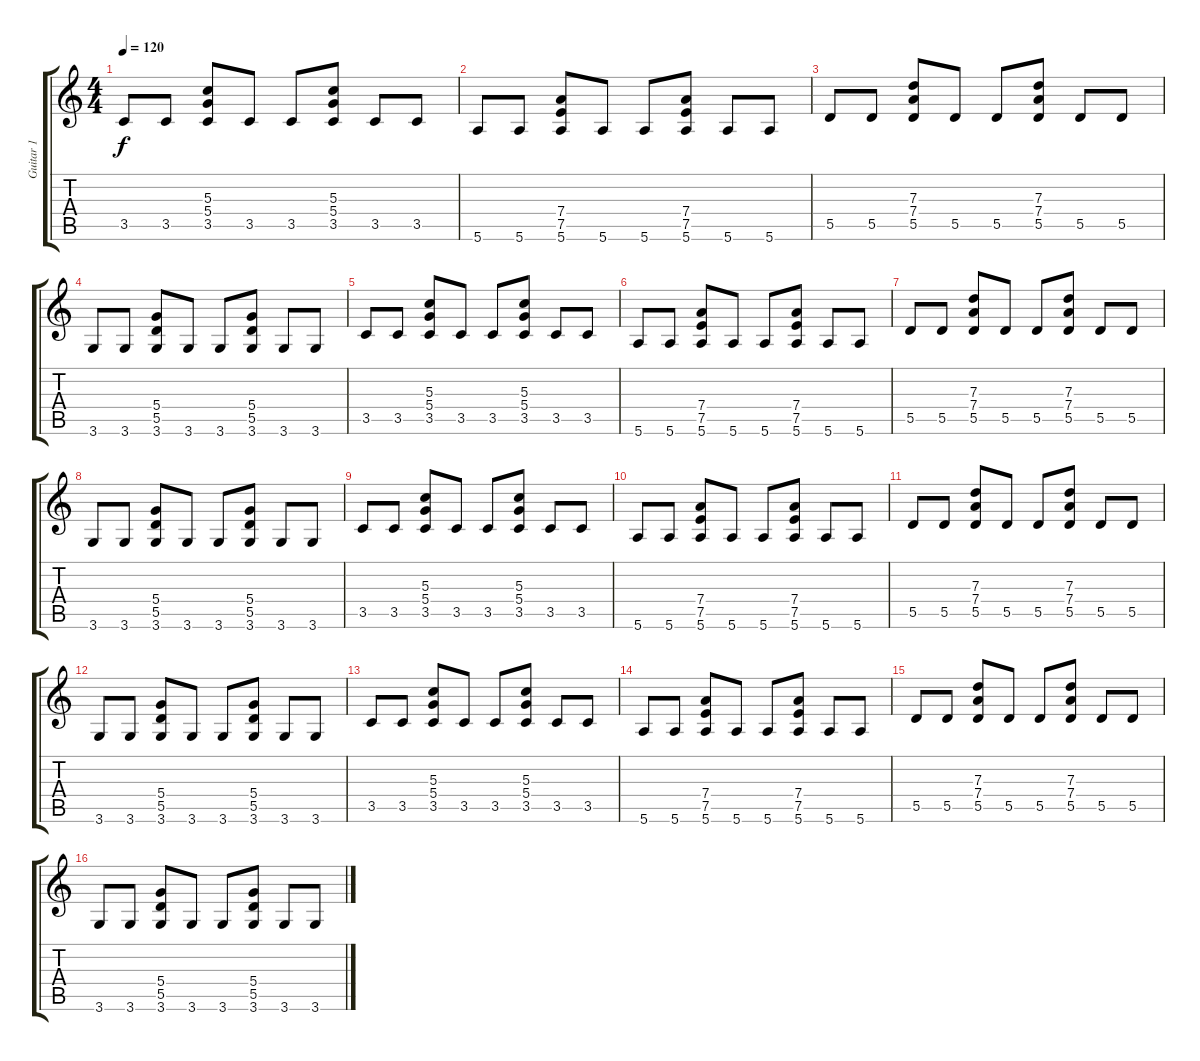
\track ("Guitar 1" "Guitar 1") {instrument distortionguitar}
\staff {score tabs}
\tuning (E4 B3 G3 D3 A2 E2) {hide}
\ts (4 4)
\tempo 120
\clef g2
\ks c
3.5.8{dy f} 3.5.8 (5.3 5.4 3.5).8 3.5.8 3.5.8 (5.3 5.4 3.5).8 3.5.8 3.5.8 |
5.6.8 5.6.8 (7.4 7.5 5.6).8 5.6.8 5.6.8 (7.4 7.5 5.6).8 5.6.8 5.6.8 |
5.5.8 5.5.8 (7.3 7.4 5.5).8 5.5.8 5.5.8 (7.3 7.4 5.5).8 5.5.8 5.5.8 |
3.6.8 3.6.8 (5.4 5.5 3.6).8 3.6.8 3.6.8 (5.4 5.5 3.6).8 3.6.8 3.6.8 |
3.5.8 3.5.8 (5.3 5.4 3.5).8 3.5.8 3.5.8 (5.3 5.4 3.5).8 3.5.8 3.5.8 |
5.6.8 5.6.8 (7.4 7.5 5.6).8 5.6.8 5.6.8 (7.4 7.5 5.6).8 5.6.8 5.6.8 |
5.5.8 5.5.8 (7.3 7.4 5.5).8 5.5.8 5.5.8 (7.3 7.4 5.5).8 5.5.8 5.5.8 |
3.6.8 3.6.8 (5.4 5.5 3.6).8 3.6.8 3.6.8 (5.4 5.5 3.6).8 3.6.8 3.6.8 |
3.5.8 3.5.8 (5.3 5.4 3.5).8 3.5.8 3.5.8 (5.3 5.4 3.5).8 3.5.8 3.5.8 |
5.6.8 5.6.8 (7.4 7.5 5.6).8 5.6.8 5.6.8 (7.4 7.5 5.6).8 5.6.8 5.6.8 |
5.5.8 5.5.8 (7.3 7.4 5.5).8 5.5.8 5.5.8 (7.3 7.4 5.5).8 5.5.8 5.5.8 |
3.6.8 3.6.8 (5.4 5.5 3.6).8 3.6.8 3.6.8 (5.4 5.5 3.6).8 3.6.8 3.6.8 |
3.5.8 3.5.8 (5.3 5.4 3.5).8 3.5.8 3.5.8 (5.3 5.4 3.5).8 3.5.8 3.5.8 |
5.6.8 5.6.8 (7.4 7.5 5.6).8 5.6.8 5.6.8 (7.4 7.5 5.6).8 5.6.8 5.6.8 |
5.5.8 5.5.8 (7.3 7.4 5.5).8 5.5.8 5.5.8 (7.3 7.4 5.5).8 5.5.8 5.5.8 |
3.6.8 3.6.8 (5.4 5.5 3.6).8 3.6.8 3.6.8 (5.4 5.5 3.6).8 3.6.8 3.6.8
